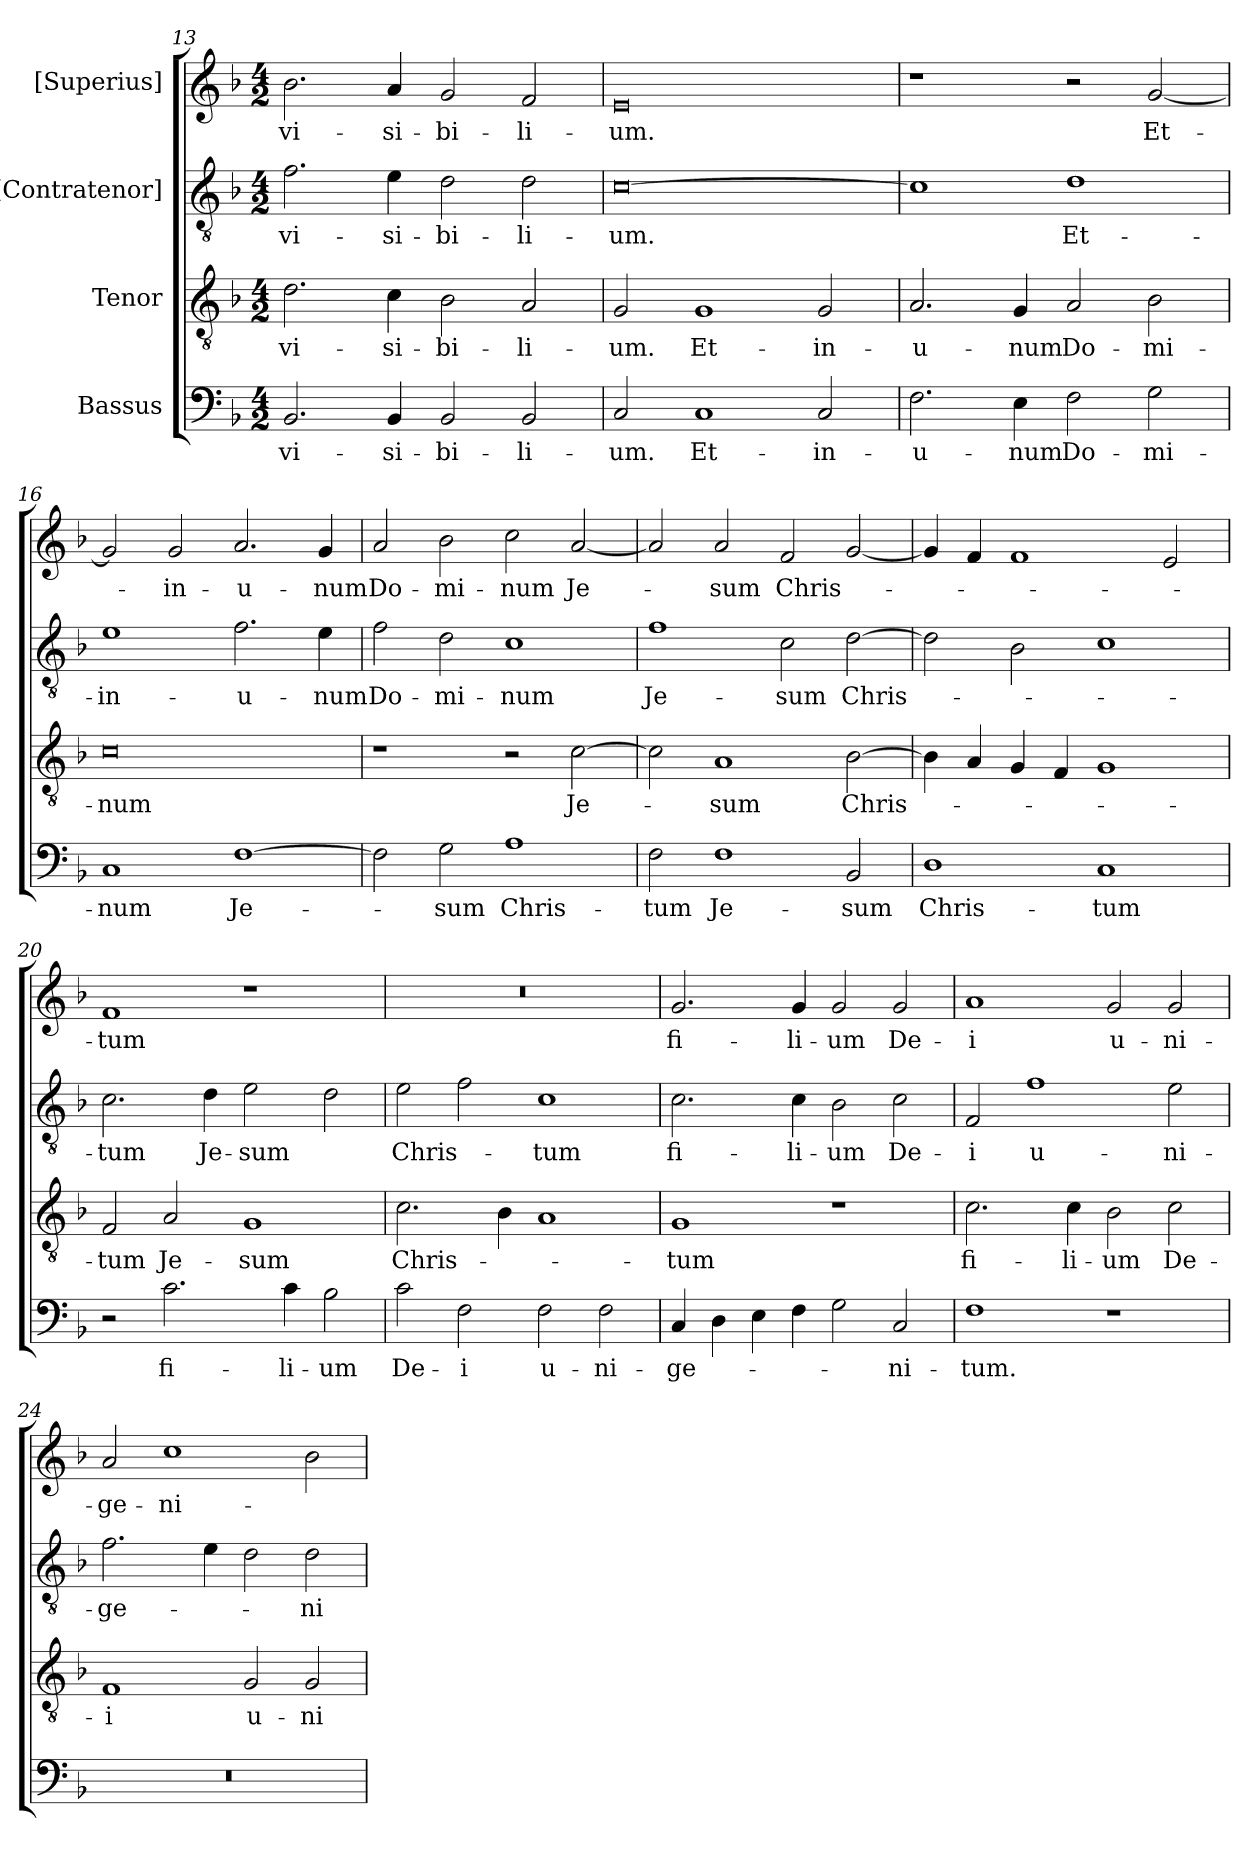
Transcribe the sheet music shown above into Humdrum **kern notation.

**kern	**text	**kern	**text	**kern	**text	**kern	**text
*part4	*part4	*part3	*part3	*part2	*part2	*part1	*part1
*staff4	*staff4	*staff3	*staff3	*staff2	*staff2	*staff1	*staff1
*I"Bassus	*	*I"Tenor	*	*I"[Contratenor]	*	*I"[Superius]	*
*clefF4	*	*clefGv2	*	*clefGv2	*	*clefG2	*
*k[b-]	*	*k[b-]	*	*k[b-]	*	*k[b-]	*
*M4/2	*	*M4/2	*	*M4/2	*	*M4/2	*
=13	=13	=13	=13	=13	=13	=13	=13
2.BB-/	-vi-	2.d\	-vi-	2.f\	-vi-	2.b-\	-vi-
4BB-/	-si-	4c\	-si-	4e\	-si-	4a/	-si-
2BB-/	-bi-	2B-\	-bi-	2d\	-bi-	2g/	-bi-
2BB-/	-li-	2A/	-li-	2d\	-li-	2f/	-li-
=14	=14	=14	=14	=14	=14	=14	=14
2C/	-um.	2G/	-um.	[0c\	-um.	0e/	-um.
1C/	Et-	1G/	Et-	.	.	.	.
2C/	in-	2G/	in-	.	.	.	.
=15	=15	=15	=15	=15	=15	=15	=15
2.F\	u-	2.A/	u-	1c\]	.	1r	.
4E\	-num	4G/	-num	.	.	.	.
2F\	Do-	2A/	Do-	1d\	Et-	2r	.
2G\	-mi-	2B-\	-mi-	.	.	[2g/	Et-
=16	=16	=16	=16	=16	=16	=16	=16
1C/	-num	0c\	-num	1e\	in-	2g/]	.
.	.	.	.	.	.	2g/	in-
[1F\	Je-	.	.	2.f\	u-	2.a/	u-
.	.	.	.	4e\	-num	4g/	-num
=17	=17	=17	=17	=17	=17	=17	=17
2F\]	.	1r	.	2f\	Do-	2a/	Do-
2G\	-sum	.	.	2d\	-mi-	2b-\	-mi-
1A\	Chris-	2r	.	1c\	-num	2cc\	-num
.	.	[2c\	Je-	.	.	[2a/	Je-
=18	=18	=18	=18	=18	=18	=18	=18
2F\	-tum	2c\]	.	1f\	Je-	2a/]	.
1F\	Je-	1A/	-sum	.	.	2a/	-sum
.	.	.	.	2c\	-sum	2f/	Chris-
2BB-/	-sum	[2B-\	Chris-	[2d\	Chris-	[2g/	.
=19	=19	=19	=19	=19	=19	=19	=19
1D\	Chris-	4B-\]	.	2d\]	.	4g/]	.
.	.	4A/	.	.	.	4f/	.
.	.	4G/	.	2B-\	.	1f/	.
.	.	4F/	.	.	.	.	.
1C/	-tum	1G/	.	1c\	.	.	.
.	.	.	.	.	.	2e/	.
=20	=20	=20	=20	=20	=20	=20	=20
2r	.	2F/	-tum	2.c\	-tum	1f/	-tum
2.c\	fi-	2A/	Je-	.	.	.	.
.	.	.	.	4d\	Je-	.	.
.	.	1G/	-sum	2e\	-sum	1r	.
4c\	-li-	.	.	.	.	.	.
2B-\	-um	.	.	2d\	.	.	.
=21	=21	=21	=21	=21	=21	=21	=21
2c\	De-	2.c\	Chris-	2e\	Chris-	0r	.
2F\	-i	.	.	2f\	.	.	.
.	.	4B-\	.	.	.	.	.
2F\	u-	1A/	.	1c\	-tum	.	.
2F\	-ni-	.	.	.	.	.	.
=22	=22	=22	=22	=22	=22	=22	=22
4C/	-ge-	1G/	-tum	2.c\	fi-	2.g/	fi-
4D\	.	.	.	.	.	.	.
4E\	.	.	.	.	.	.	.
4F\	.	.	.	4c\	-li-	4g/	-li-
2G\	.	1r	.	2B-\	-um	2g/	-um
2C/	-ni-	.	.	2c\	De-	2g/	De-
=23	=23	=23	=23	=23	=23	=23	=23
1F\	-tum.	2.c\	fi-	2F/	-i	1a/	-i
.	.	.	.	1f\	u-	.	.
.	.	4c\	-li-	.	.	.	.
1r	.	2B-\	-um	.	.	2g/	u-
.	.	2c\	De-	2e\	-ni-	2g/	-ni-
=24	=24	=24	=24	=24	=24	=24	=24
0r	.	1F/	-i	2.f\	-ge-	2a/	-ge-
.	.	.	.	.	.	1cc\	-ni-
.	.	.	.	4e\	.	.	.
.	.	2G/	u-	2d\	.	.	.
.	.	2G/	-ni-	2d\	-ni-	2b-\	.
=	=	=	=	=	=	=	=
*-	*-	*-	*-	*-	*-	*-	*-
